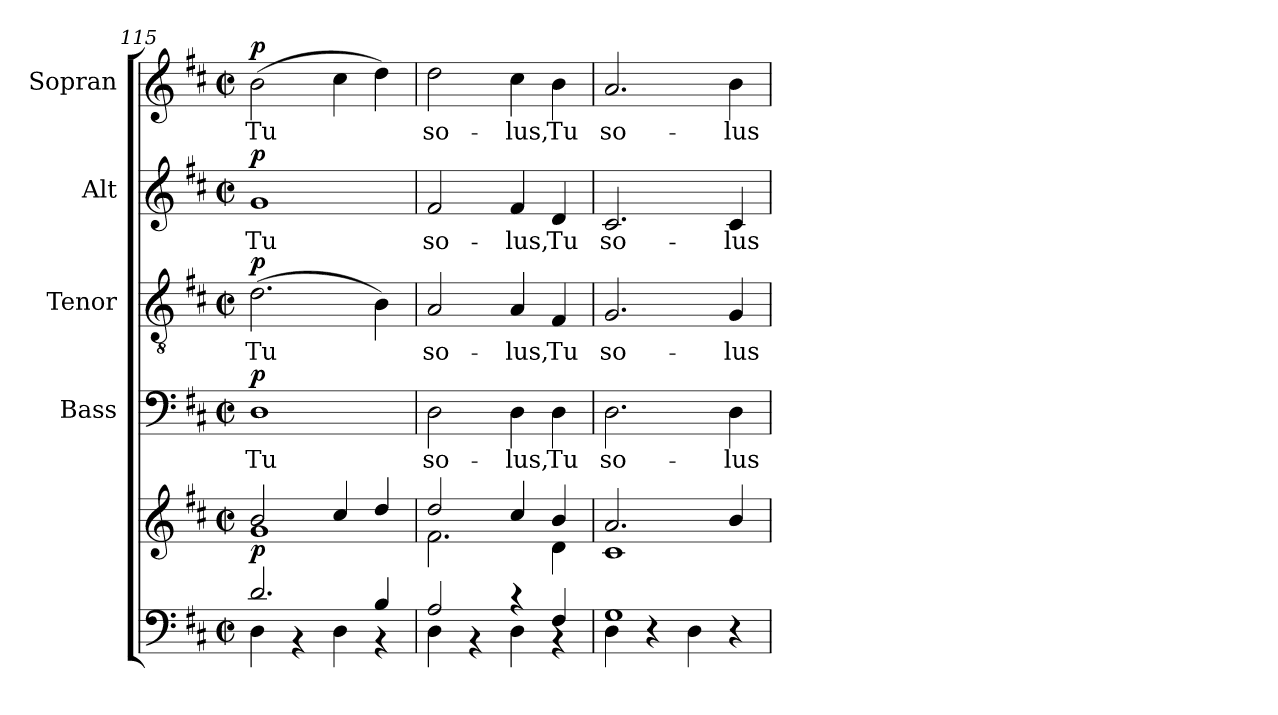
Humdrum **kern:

**kern	**kern	**dynam	**kern	**text	**dynam	**kern	**text	**dynam	**kern	**text	**dynam	**kern	**text	**dynam
*part5	*part5	*part5	*part4	*part4	*part4	*part3	*part3	*part3	*part2	*part2	*part2	*part1	*part1	*part1
*staff6	*staff5	*staff5/6	*staff4	*staff4	*staff4	*staff3	*staff3	*staff3	*staff2	*staff2	*staff2	*staff1	*staff1	*staff1
*	*	*	*I"Bass	*	*	*I"Tenor	*	*	*I"Alt	*	*	*I"Sopran	*	*
*	*	*	*I'B.	*	*	*I'T.	*	*	*I'A.	*	*	*I'S.	*	*
*clefF4	*clefG2	*	*clefF4	*	*	*clefGv2	*	*	*clefG2	*	*	*clefG2	*	*
*k[f#c#]	*k[f#c#]	*	*k[f#c#]	*	*	*k[f#c#]	*	*	*k[f#c#]	*	*	*k[f#c#]	*	*
*D:	*D:	*	*D:	*	*	*D:	*	*	*D:	*	*	*D:	*	*
*M2/2	*M2/2	*	*M2/2	*	*	*M2/2	*	*	*M2/2	*	*	*M2/2	*	*
*met(c|)	*met(c|)	*	*met(c|)	*	*	*met(c|)	*	*	*met(c|)	*	*	*met(c|)	*	*
=115	=115	=115	=115	=115	=115	=115	=115	=115	=115	=115	=115	=115	=115	=115
*^	*^	*	*	*	*	*	*	*	*	*	*	*	*	*
!	!	!	!	!LO:DY:b	!	!LO:LY:b	!LO:DY:a	!	!LO:LY:b	!LO:DY:a	!	!LO:LY:b	!LO:DY:a	!	!LO:LY:b	!LO:DY:a
2.d/	4D\	2b/	1g	p	1D	Tu	p	(>2.d\	Tu	p	1g	Tu	p	(>2b\	Tu	p
.	4r	.	.	.	.	.	.	.	.	.	.	.	.	.	.	.
.	4D\	4cc#/	.	.	.	.	.	.	.	.	.	.	.	4cc#\	.	.
4B/	4r	4dd/	.	.	.	.	.	4B\)	.	.	.	.	.	4dd\)	.	.
=116	=116	=116	=116	=116	=116	=116	=116	=116	=116	=116	=116	=116	=116	=116	=116	=116
!	!	!	!	!	!	!LO:LY:b	!	!	!LO:LY:b	!	!	!LO:LY:b	!	!	!LO:LY:b	!
2A/	4D\	2dd/	2.f#\	.	2D\	so-	.	2A/	so-	.	2f#/	so-	.	2dd\	so-	.
.	4rBB	.	.	.	.	.	.	.	.	.	.	.	.	.	.	.
!	!	!	!	!	!	!LO:LY:b	!	!	!LO:LY:b	!	!	!LO:LY:b	!	!	!LO:LY:b	!
4rB	4D\	4cc#/	.	.	4D\	-lus,	.	4A/	-lus,	.	4f#/	-lus,	.	4cc#\	-lus,	.
!	!	!	!	!	!	!LO:LY:b	!	!	!LO:LY:b	!	!	!LO:LY:b	!	!	!LO:LY:b	!
4F#/	4rAA	4b/	4d\	.	4D\	Tu	.	4F#/	Tu	.	4d/	Tu	.	4b\	Tu	.
=117	=117	=117	=117	=117	=117	=117	=117	=117	=117	=117	=117	=117	=117	=117	=117	=117
!	!	!	!	!	!	!LO:LY:b	!	!	!LO:LY:b	!	!	!LO:LY:b	!	!	!LO:LY:b	!
1G	4D\	2.a/	1c#	.	2.D\	so-	.	2.G/	so-	.	2.c#/	so-	.	2.a/	so-	.
.	4rC	.	.	.	.	.	.	.	.	.	.	.	.	.	.	.
.	4D\	.	.	.	.	.	.	.	.	.	.	.	.	.	.	.
!	!	!	!	!	!	!LO:LY:b	!	!	!LO:LY:b	!	!	!LO:LY:b	!	!	!LO:LY:b	!
.	4rC	4b/	.	.	4D\	-lus	.	4G/	-lus	.	4c#/	-lus	.	4b\	-lus	.
*v	*v	*	*	*	*	*	*	*	*	*	*	*	*	*	*	*
*	*v	*v	*	*	*	*	*	*	*	*	*	*	*	*	*
=	=	=	=	=	=	=	=	=	=	=	=	=	=	=
*-	*-	*-	*-	*-	*-	*-	*-	*-	*-	*-	*-	*-	*-	*-
